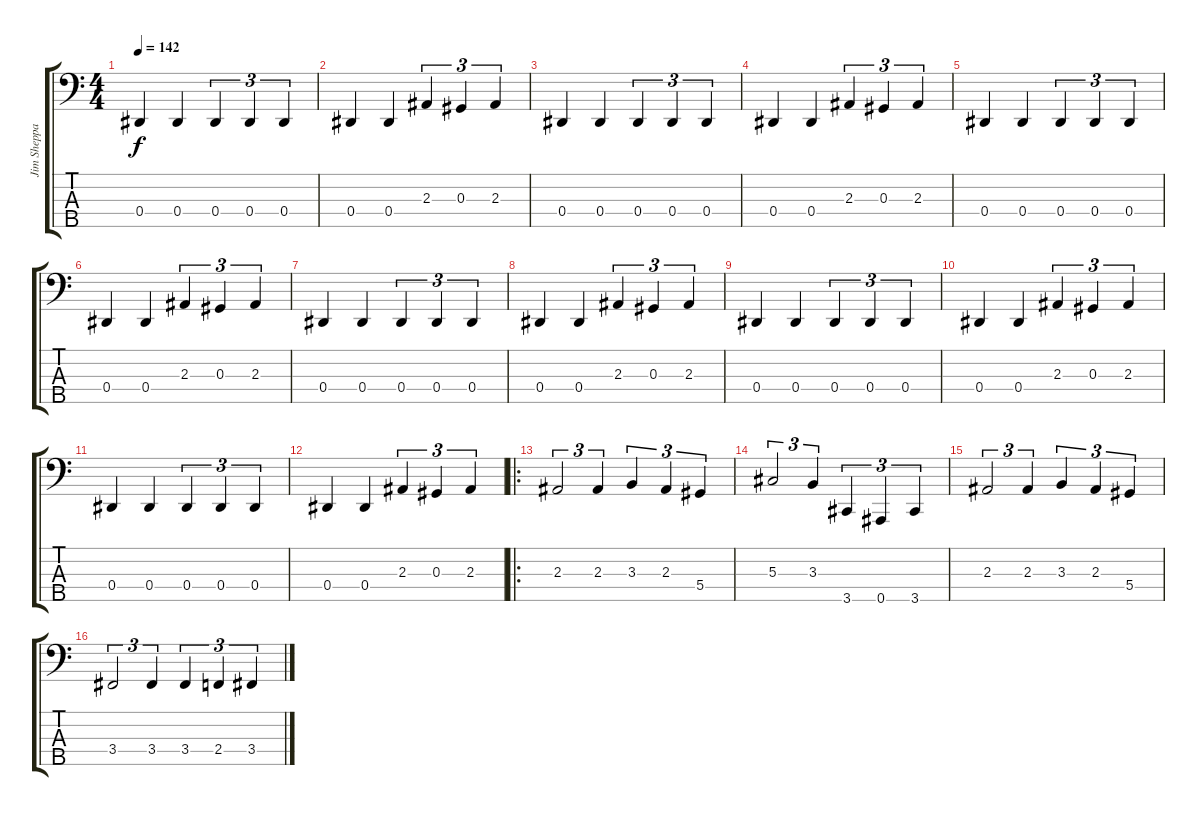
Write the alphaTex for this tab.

\track ("Jim Sheppard" "Jim Sheppa") {instrument electricbasspick}
\staff {score tabs}
\tuning (Gb2 Db2 Ab1 Eb1 Bb0) {hide}
\ts (4 4)
\tempo 142
\clef f4
\ks c
0.4.4{dy f} 0.4.4 0.4.4{tu (3 2)} 0.4.4{tu (3 2)} 0.4.4{tu (3 2)} |
0.4.4 0.4.4 2.3.4{tu (3 2)} 0.3.4{tu (3 2)} 2.3.4{tu (3 2)} |
0.4.4 0.4.4 0.4.4{tu (3 2)} 0.4.4{tu (3 2)} 0.4.4{tu (3 2)} |
0.4.4 0.4.4 2.3.4{tu (3 2)} 0.3.4{tu (3 2)} 2.3.4{tu (3 2)} |
0.4.4 0.4.4 0.4.4{tu (3 2)} 0.4.4{tu (3 2)} 0.4.4{tu (3 2)} |
0.4.4 0.4.4 2.3.4{tu (3 2)} 0.3.4{tu (3 2)} 2.3.4{tu (3 2)} |
0.4.4 0.4.4 0.4.4{tu (3 2)} 0.4.4{tu (3 2)} 0.4.4{tu (3 2)} |
0.4.4 0.4.4 2.3.4{tu (3 2)} 0.3.4{tu (3 2)} 2.3.4{tu (3 2)} |
0.4.4 0.4.4 0.4.4{tu (3 2)} 0.4.4{tu (3 2)} 0.4.4{tu (3 2)} |
0.4.4 0.4.4 2.3.4{tu (3 2)} 0.3.4{tu (3 2)} 2.3.4{tu (3 2)} |
0.4.4 0.4.4 0.4.4{tu (3 2)} 0.4.4{tu (3 2)} 0.4.4{tu (3 2)} |
0.4.4 0.4.4 2.3.4{tu (3 2)} 0.3.4{tu (3 2)} 2.3.4{tu (3 2)} |
\ro
2.3.2{tu (3 2)} 2.3.4{tu (3 2)} 3.3.4{tu (3 2)} 2.3.4{tu (3 2)} 5.4.4{tu (3 2)} |
5.3.2{tu (3 2)} 3.3.4{tu (3 2)} 3.5.4{tu (3 2)} 0.5.4{tu (3 2)} 3.5.4{tu (3 2)} |
2.3.2{tu (3 2)} 2.3.4{tu (3 2)} 3.3.4{tu (3 2)} 2.3.4{tu (3 2)} 5.4.4{tu (3 2)} |
3.4.2{tu (3 2)} 3.4.4{tu (3 2)} 3.4.4{tu (3 2)} 2.4.4{tu (3 2)} 3.4.4{tu (3 2)}
